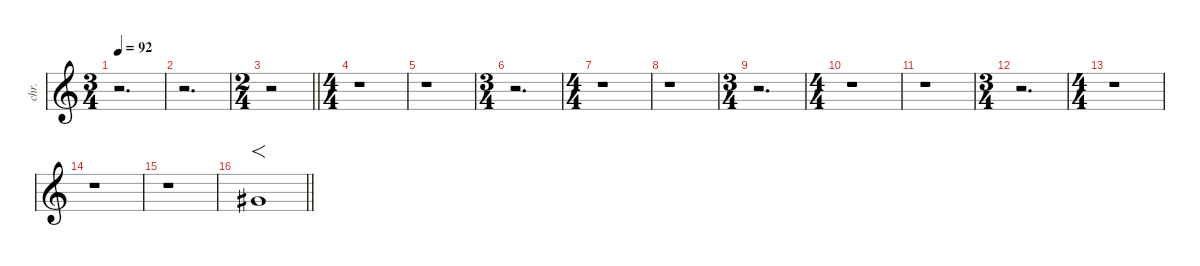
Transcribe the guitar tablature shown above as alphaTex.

\defaultSystemsLayout 4
\hideDynamics
\bracketExtendMode nobrackets
\otherSystemsTrackNameOrientation horizontal
\track ("Per Wiberg" "chr.") {instrument choiraahs}
\staff {score}
\tuning (E4 B3 G3 D3 A2 E2)
\ts (3 4)
\tempo 92
\clef g2
\ks c
r.2{d dy f beam Down} |
r.2{d beam Down} |
\ts (2 4)
\beaming (8 2 2)
\barLineRight lightlight
r.2{beam Down} |
\ts (4 4)
\beaming (8 2 2 2 2)
\section ("" "")
r.1{beam Down} |
r.1{beam Down} |
\ts (3 4)
\beaming (8 2 2 2)
r.2{d beam Down} |
\ts (4 4)
\beaming (8 2 2 2 2)
r.1{beam Down} |
r.1{beam Down} |
\ts (3 4)
\beaming (8 2 2 2)
r.2{d beam Down} |
\ts (4 4)
\beaming (8 2 2 2 2)
r.1{beam Down} |
r.1{beam Down} |
\ts (3 4)
\beaming (8 2 2 2)
r.2{d beam Down} |
\ts (4 4)
\beaming (8 2 2 2 2)
r.1{beam Down} |
r.1{beam Down} |
r.1{beam Down} |
\barLineRight lightlight
4.1{acc #}.1{f beam Up}
